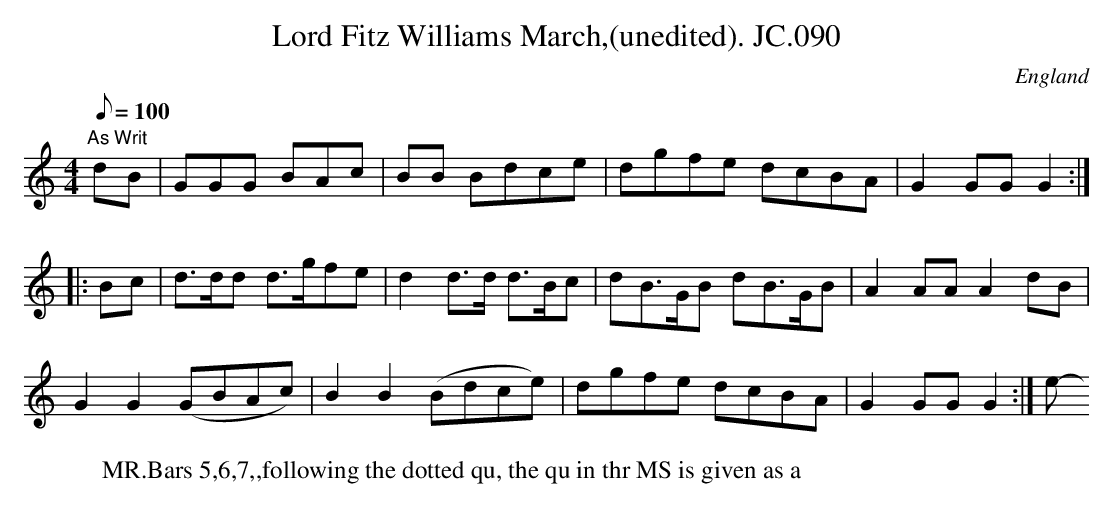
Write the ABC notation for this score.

X:1
T:Lord Fitz Williams March,(unedited). JC.090
M:4/4
L:1/8
Q:100
O:England
K:C
"As Writ"dB|GGG BAc|BB Bdce|dgfe dcBA|G2GGG2:|!
|:Bc|d>dd d>gfe|d2d>d d>Bc|dB>GB dB>GB|A2AAA2dB|!
G2G2(GBAc)|B2B2(Bdce)|dgfe dcBA|G2GGG2:|]
W:MR.Bars 5,6,7,,following the dotted qu, the qu in thr MS is given as a
 semi-qu.
